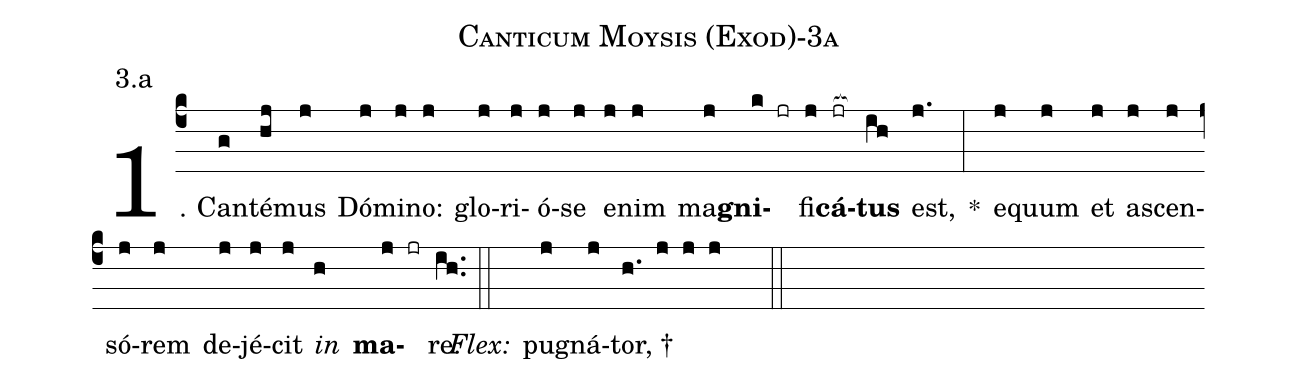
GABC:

name: Canticum Moysis (Exod)-3a;
annotation: 3.a;
%%
(c4)1. Can(g)té(hj)mus(j) Dó(j)mi(j)no:(j) glo(j)ri(j)ó(j)se(j) e(j)nim(j) ma(j)<b>gni</b>(k jr)fi(j)<b>cá</b>(jr[ocb:1{])<b>tus</b>(ih[ocb:0}]) est,(j.) *(:) e(j)quum(j) et(j) a(j)scen(j)só(j)rem(j) de(j)jé(j)cit(j) <i>in</i>(h) <b>ma</b>(j jr)re.(ih..) (::)
<i>Flex:</i>()  pu(j)gná(j)tor, †(h. j j j  ::)
